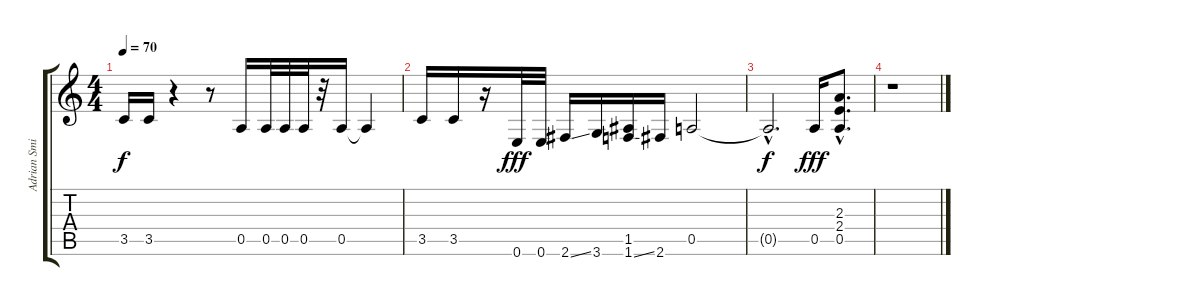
\track ("Adrian Smith" "Adrian Smi") {instrument distortionguitar}
\staff {score tabs}
\tuning (E4 B3 G3 D3 A2 E2) {hide}
\ts (4 4)
\tempo 70
\clef g2
\ks c
3.5.16{dy f} 3.5.16 r.4 r.8 0.5.16 0.5.32 0.5.32 0.5.32 r.32 0.5.16 0.5{t}.4 |
3.5.16 3.5.16 r.16 0.6.32{dy fff} 0.6.32 2.6{ss}.16 3.6.16 (1.5 1.6{ss}).16 2.6.16 0.5.2 |
0.5{hac t}.2{d dy f} 0.5.16{dy fff} (2.3{hac} 2.4{hac} 0.5{hac}).8{d} |
r.1
